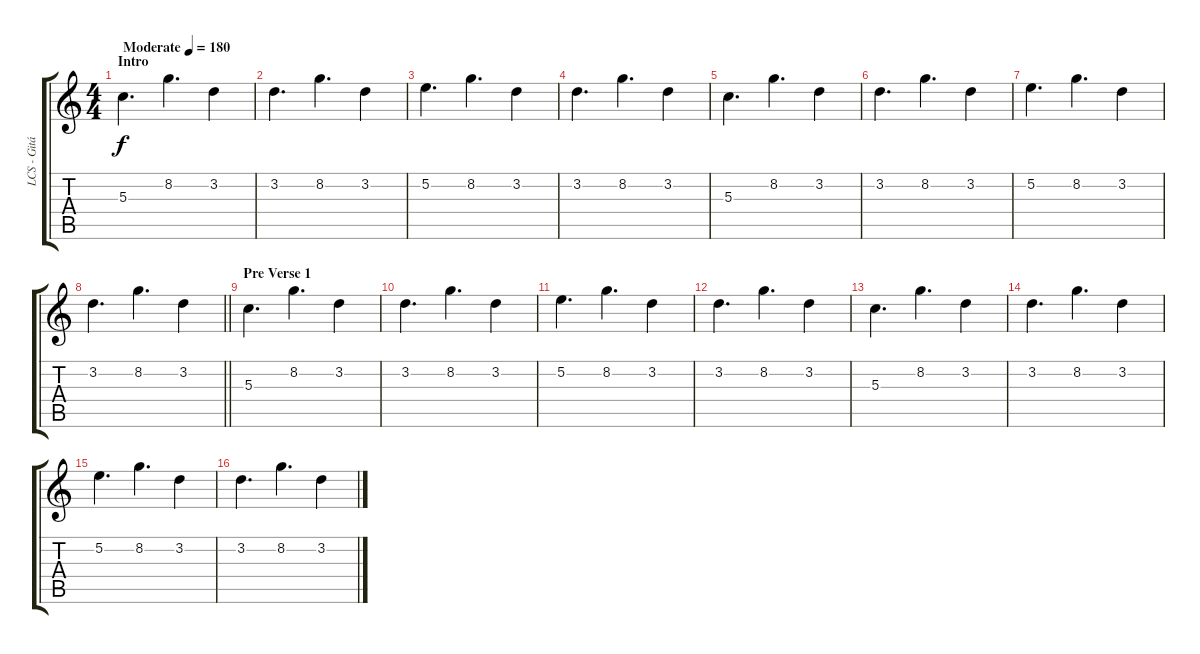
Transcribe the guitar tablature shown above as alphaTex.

\track ("LCS - Gitár 2" "LCS - Gitá") {instrument overdrivenguitar}
\staff {score tabs}
\tuning (E4 B3 G3 D3 A2 E2) {hide}
\ts (4 4)
\section ("" "Intro")
\tempo (180 "Moderate")
\clef g2
\ks c
5.3.4{d dy f instrument overdrivenguitar} 8.2.4{d} 3.2.4 |
3.2.4{d} 8.2.4{d} 3.2.4 |
5.2.4{d} 8.2.4{d} 3.2.4 |
3.2.4{d} 8.2.4{d} 3.2.4 |
5.3.4{d} 8.2.4{d} 3.2.4 |
3.2.4{d} 8.2.4{d} 3.2.4 |
5.2.4{d} 8.2.4{d} 3.2.4 |
\barLineRight lightlight
3.2.4{d} 8.2.4{d} 3.2.4 |
\section ("" "Pre Verse 1")
5.3.4{d} 8.2.4{d} 3.2.4 |
3.2.4{d} 8.2.4{d} 3.2.4 |
5.2.4{d} 8.2.4{d} 3.2.4 |
3.2.4{d} 8.2.4{d} 3.2.4 |
5.3.4{d} 8.2.4{d} 3.2.4 |
3.2.4{d} 8.2.4{d} 3.2.4 |
5.2.4{d} 8.2.4{d} 3.2.4 |
3.2.4{d} 8.2.4{d} 3.2.4
